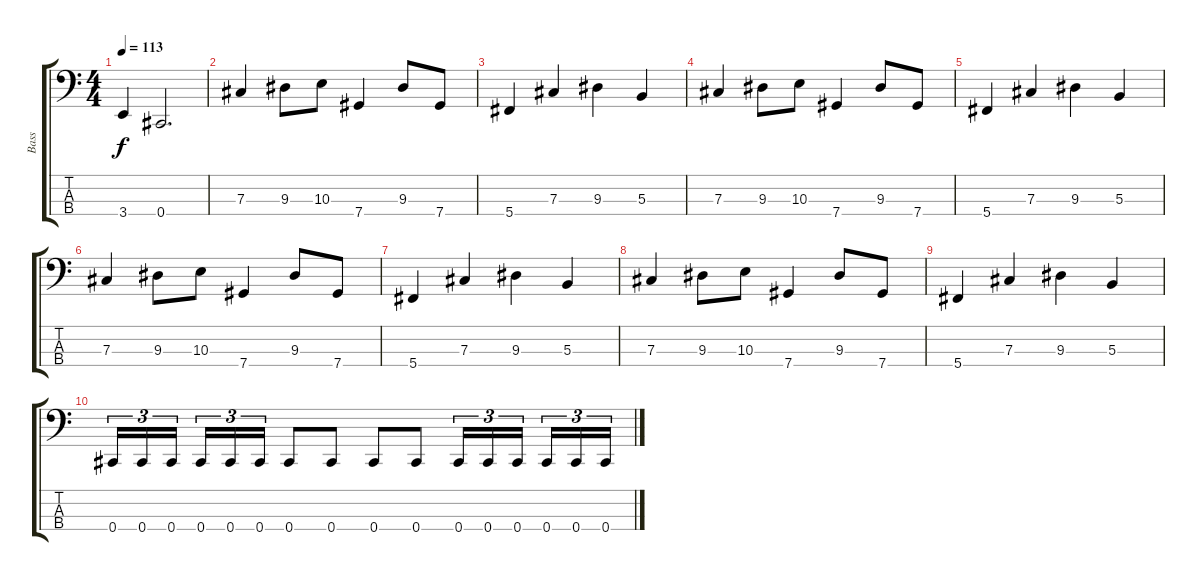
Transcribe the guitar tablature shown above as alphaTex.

\track ("Bass" "Bass") {instrument electricbasspick}
\staff {score tabs}
\tuning (E2 B1 Gb1 Db1) {hide}
\ts (4 4)
\tempo 113
\clef f4
\ks c
3.4.4{dy f} 0.4.2{d} |
7.3.4 9.3.8 10.3.8 7.4.4 9.3.8 7.4.8 |
5.4.4 7.3.4 9.3.4 5.3.4 |
7.3.4 9.3.8 10.3.8 7.4.4 9.3.8 7.4.8 |
5.4.4 7.3.4 9.3.4 5.3.4 |
7.3.4 9.3.8 10.3.8 7.4.4 9.3.8 7.4.8 |
5.4.4 7.3.4 9.3.4 5.3.4 |
7.3.4 9.3.8 10.3.8 7.4.4 9.3.8 7.4.8 |
5.4.4 7.3.4 9.3.4 5.3.4 |
0.4.16{tu (3 2)} 0.4.16{tu (3 2)} 0.4.16{tu (3 2) beam splitsecondary} 0.4.16{tu (3 2)} 0.4.16{tu (3 2)} 0.4.16{tu (3 2)} 0.4.8 0.4.8 0.4.8 0.4.8 0.4.16{tu (3 2)} 0.4.16{tu (3 2)} 0.4.16{tu (3 2) beam splitsecondary} 0.4.16{tu (3 2)} 0.4.16{tu (3 2)} 0.4.16{tu (3 2)}
